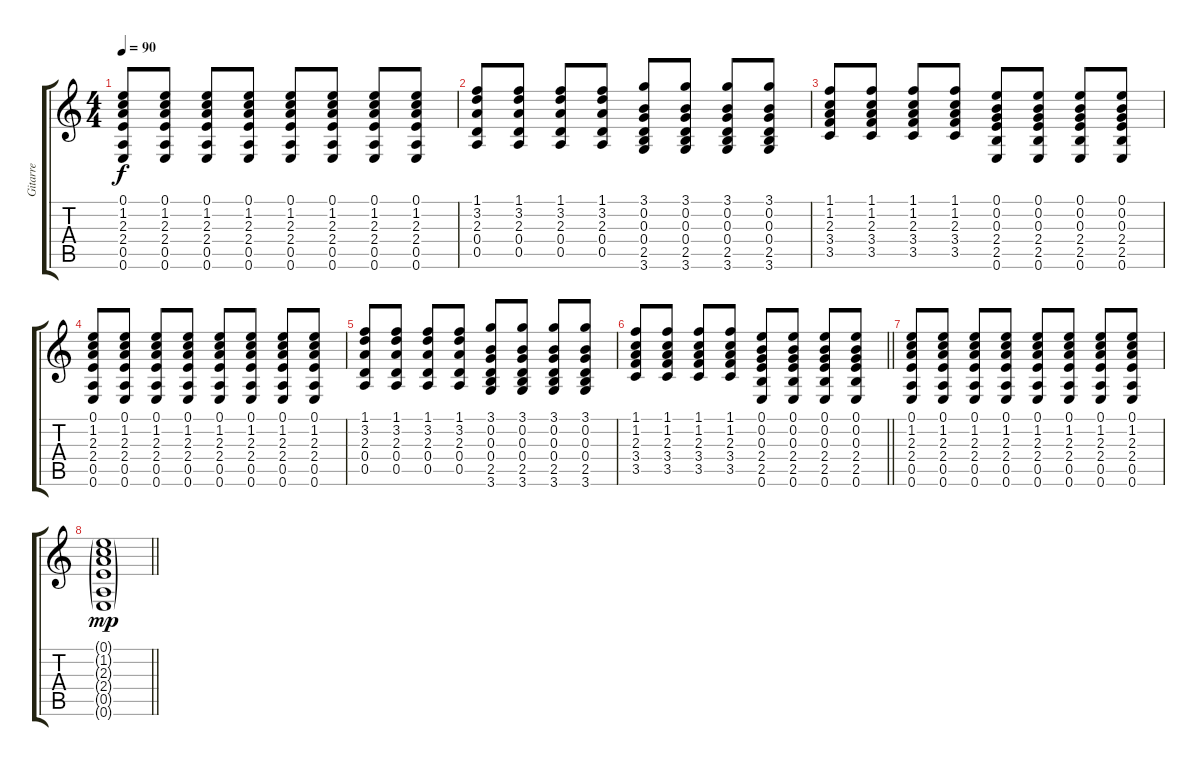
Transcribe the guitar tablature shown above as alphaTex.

\track ("Gitarre" "Gitarre") {instrument overdrivenguitar}
\staff {score tabs}
\tuning (E4 B3 G3 D3 A2 E2) {hide}
\ts (4 4)
\tempo 90
\clef g2
\ks c
(0.1 1.2 2.3 2.4 0.5 0.6).8{dy f} (0.1 1.2 2.3 2.4 0.5 0.6).8 (0.1 1.2 2.3 2.4 0.5 0.6).8 (0.1 1.2 2.3 2.4 0.5 0.6).8 (0.1 1.2 2.3 2.4 0.5 0.6).8 (0.1 1.2 2.3 2.4 0.5 0.6).8 (0.1 1.2 2.3 2.4 0.5 0.6).8 (0.1 1.2 2.3 2.4 0.5 0.6).8 |
(1.1 3.2 2.3 0.4 0.5).8 (1.1 3.2 2.3 0.4 0.5).8 (1.1 3.2 2.3 0.4 0.5).8 (1.1 3.2 2.3 0.4 0.5).8 (3.1 0.2 0.3 0.4 2.5 3.6).8 (3.1 0.2 0.3 0.4 2.5 3.6).8 (3.1 0.2 0.3 0.4 2.5 3.6).8 (3.1 0.2 0.3 0.4 2.5 3.6).8 |
(1.1 1.2 2.3 3.4 3.5).8 (1.1 1.2 2.3 3.4 3.5).8 (1.1 1.2 2.3 3.4 3.5).8 (1.1 1.2 2.3 3.4 3.5).8 (0.1 0.2 0.3 2.4 2.5 0.6).8 (0.1 0.2 0.3 2.4 2.5 0.6).8 (0.1 0.2 0.3 2.4 2.5 0.6).8 (0.1 0.2 0.3 2.4 2.5 0.6).8 |
(0.1 1.2 2.3 2.4 0.5 0.6).8 (0.1 1.2 2.3 2.4 0.5 0.6).8 (0.1 1.2 2.3 2.4 0.5 0.6).8 (0.1 1.2 2.3 2.4 0.5 0.6).8 (0.1 1.2 2.3 2.4 0.5 0.6).8 (0.1 1.2 2.3 2.4 0.5 0.6).8 (0.1 1.2 2.3 2.4 0.5 0.6).8 (0.1 1.2 2.3 2.4 0.5 0.6).8 |
(1.1 3.2 2.3 0.4 0.5).8 (1.1 3.2 2.3 0.4 0.5).8 (1.1 3.2 2.3 0.4 0.5).8 (1.1 3.2 2.3 0.4 0.5).8 (3.1 0.2 0.3 0.4 2.5 3.6).8 (3.1 0.2 0.3 0.4 2.5 3.6).8 (3.1 0.2 0.3 0.4 2.5 3.6).8 (3.1 0.2 0.3 0.4 2.5 3.6).8 |
\barLineRight lightlight
(1.1 1.2 2.3 3.4 3.5).8 (1.1 1.2 2.3 3.4 3.5).8 (1.1 1.2 2.3 3.4 3.5).8 (1.1 1.2 2.3 3.4 3.5).8 (0.1 0.2 0.3 2.4 2.5 0.6).8 (0.1 0.2 0.3 2.4 2.5 0.6).8 (0.1 0.2 0.3 2.4 2.5 0.6).8 (0.1 0.2 0.3 2.4 2.5 0.6).8 |
(0.1 1.2 2.3 2.4 0.5 0.6).8 (0.1 1.2 2.3 2.4 0.5 0.6).8 (0.1 1.2 2.3 2.4 0.5 0.6).8 (0.1 1.2 2.3 2.4 0.5 0.6).8 (0.1 1.2 2.3 2.4 0.5 0.6).8 (0.1 1.2 2.3 2.4 0.5 0.6).8 (0.1 1.2 2.3 2.4 0.5 0.6).8 (0.1 1.2 2.3 2.4 0.5 0.6).8 |
\barLineRight lightlight
(0.1{g} 1.2{g} 2.3{g} 2.4{g} 0.5{g} 0.6{g}).1{dy mp}
